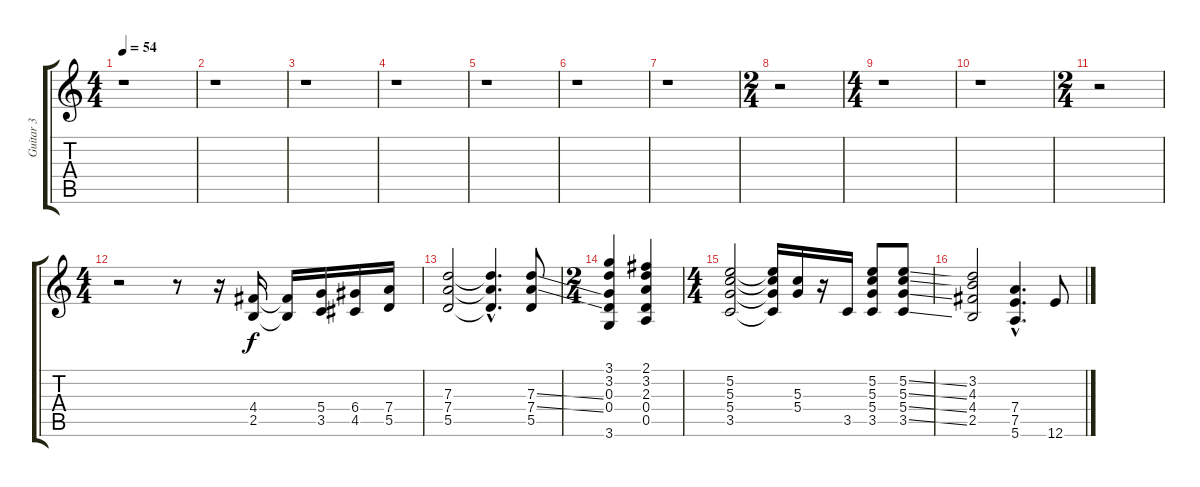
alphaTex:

\track ("Guitar 3" "Guitar 3") {instrument distortionguitar}
\staff {score tabs}
\tuning (E4 B3 G3 D3 A2 E2) {hide}
\ts (4 4)
\tempo 54
\clef g2
\ks c
r.1{dy f} |
r.1 |
r.1 |
r.1 |
r.1 |
r.1 |
r.1 |
\ts (2 4)
r.2 |
\ts (4 4)
r.1 |
r.1 |
\ts (2 4)
r.2 |
\ts (4 4)
r.2 r.8 r.16 (4.4 2.5).16 (4.4{t} 2.5{t}).16 (5.4 3.5).16 (6.4 4.5).16 (7.4 5.5).16 |
(7.3 7.4 5.5).2 (7.3{hac t} 7.4{hac t} 5.5{hac t}).4{d} (7.3{ss} 7.4{ss} 5.5).8 |
\ts (2 4)
(3.1 3.2 0.3 0.4 3.6).4 (2.1 3.2 2.3 0.4 0.5).4 |
\ts (4 4)
(5.2 5.3 5.4 3.5).2 (5.2{t} 5.3{t} 5.4{t} 3.5{t}).16 (5.3 5.4).16 r.16 3.5.16 (5.2 5.3 5.4 3.5).8 (5.2{ss} 5.3{ss} 5.4{ss} 3.5{ss}).8 |
(3.2 4.3 4.4 2.5).2 (7.4{hac} 7.5{hac} 5.6{hac}).4{d} 12.6{ss}.8
